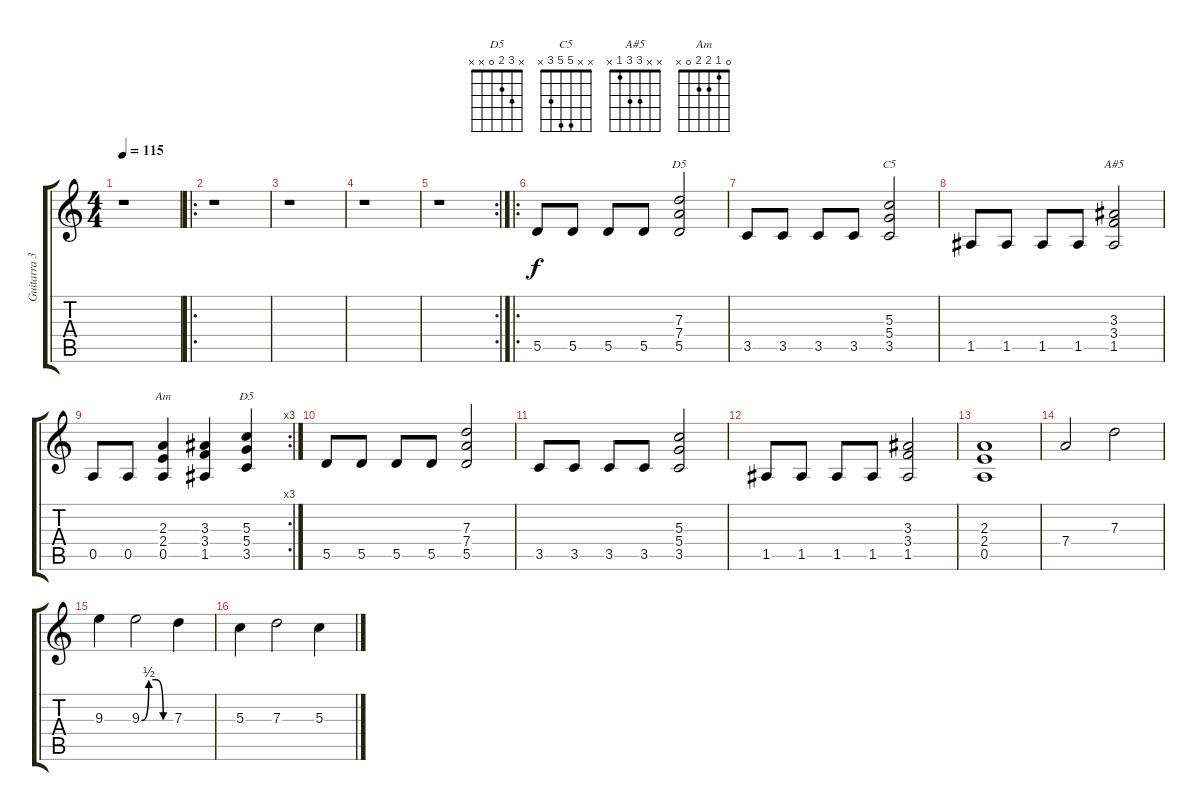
\track ("Guitarra 3" "Guitarra 3") {instrument distortionguitar}
\staff {score tabs}
\tuning (E4 B3 G3 D3 A2 E2) {hide}
\chord ("D5" x x 7 7 5 x) {firstfret 5}
\chord ("C5" x x 5 5 3 x)
\chord ("A#5" x x 3 3 1 x)
\chord ("Am" 0 1 2 2 0 x)
\chord ("D5" x 3 2 0 x x)
\ts (4 4)
\tempo 115
\clef g2
\ks c
r.1{dy f} |
\ro
r.1 |
r.1 |
r.1 |
\rc 2
r.1 |
\ro
5.5.8 5.5.8 5.5.8 5.5.8 (7.3 7.4 5.5).2{ch "D5"} |
3.5.8 3.5.8 3.5.8 3.5.8 (5.3 5.4 3.5).2{ch "C5"} |
1.5.8 1.5.8 1.5.8 1.5.8 (3.3 3.4 1.5).2{ch "A#5"} |
\rc 3
0.5.8 0.5.8 (2.3 2.4 0.5).4{ch "Am"} (3.3 3.4 1.5).4 (5.3 5.4 3.5).4{ch "D5"} |
5.5.8 5.5.8 5.5.8 5.5.8 (7.3 7.4 5.5).2 |
3.5.8 3.5.8 3.5.8 3.5.8 (5.3 5.4 3.5).2 |
1.5.8 1.5.8 1.5.8 1.5.8 (3.3 3.4 1.5).2 |
(2.3 2.4 0.5).1 |
7.4.2 7.3.2 |
9.3.4 9.3{be (custom 0 0 15 2 30 2 45 0 60 0)}.2 7.3.4 |
5.3.4 7.3.2 5.3.4
